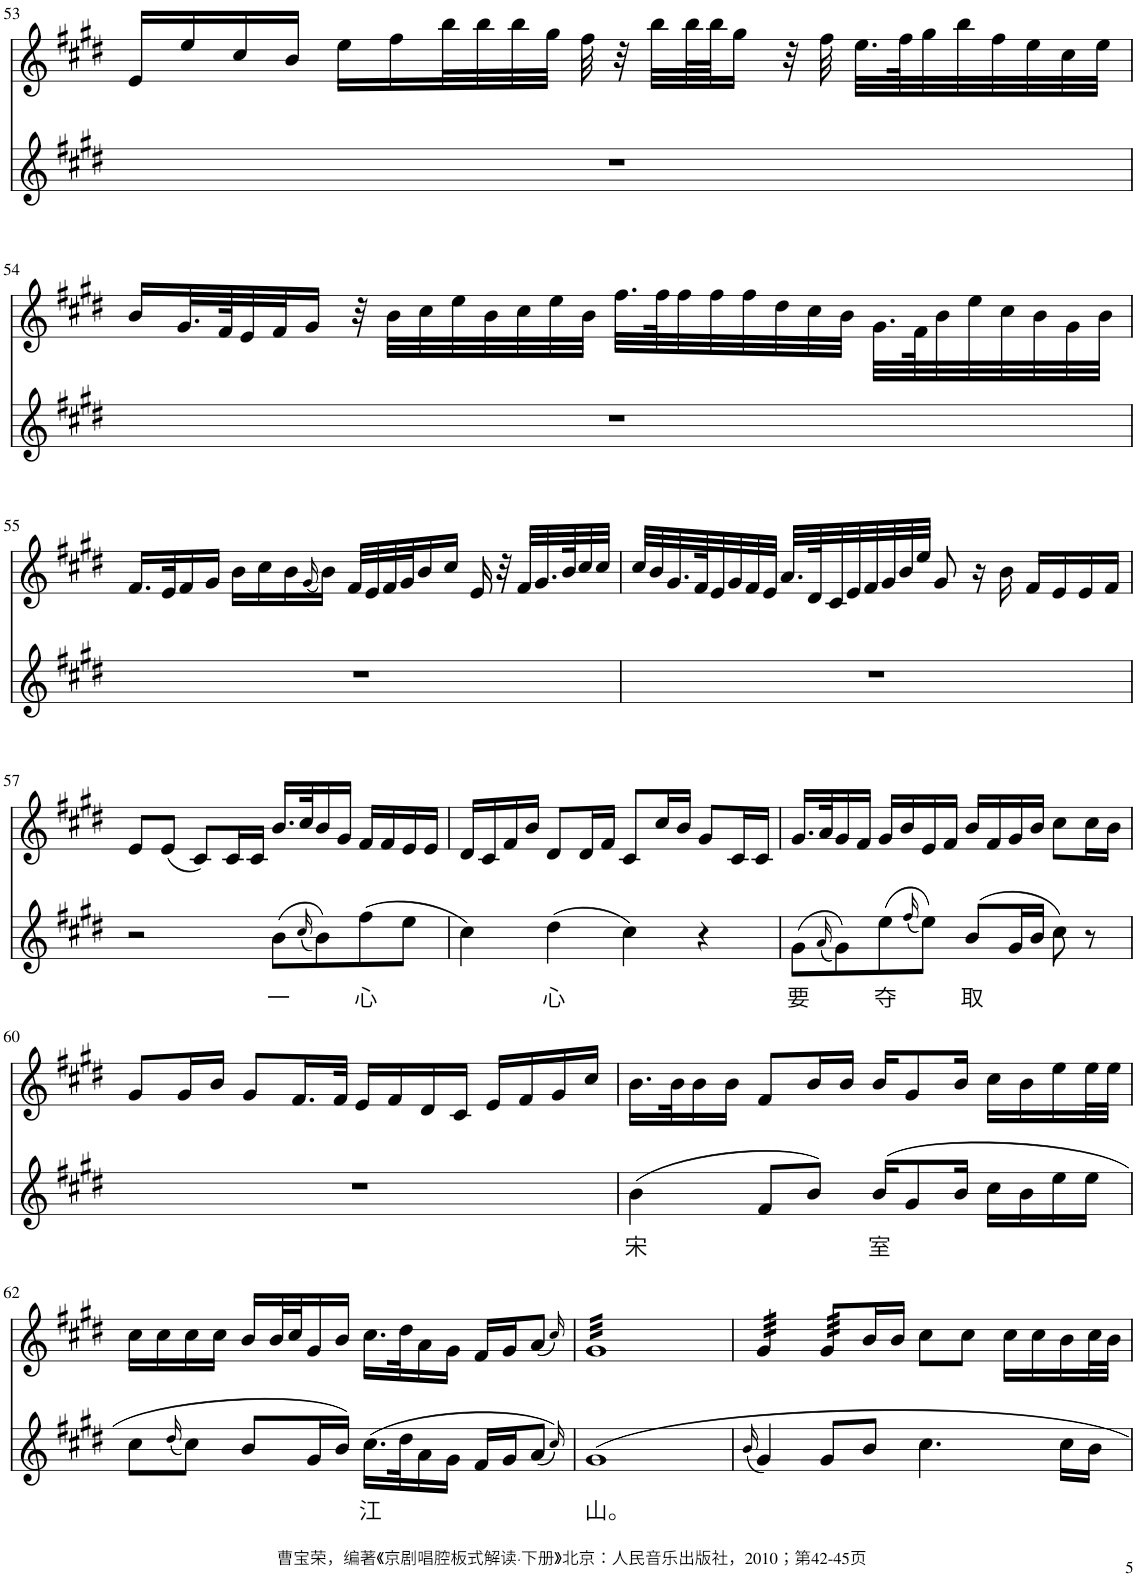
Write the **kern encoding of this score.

**kern	**text	**kern
*part2	*part2	*part1
*staff2	*staff2	*staff1
*I"Piano	*	*I"Piano
*I'Pno	*	*I'Pno
!!LO:PB:g=z
*clefG2	*	*clefG2
*k[f#c#g#d#]	*	*k[f#c#g#d#]
*M4/4	*	*M4/4
=53	=53	=53
1r	.	16e/LL
.	.	16ee/
.	.	16cc#/
.	.	16b/JJ
.	.	16ee\LL
.	.	16ff#\
.	.	32bb\L
.	.	32bb\
.	.	32bb\
.	.	32gg#\JJJ
.	.	32ff#\
.	.	32r
.	.	32bb\LLL
.	.	64bb\L
.	.	64bb\JJ
.	.	16gg#\JJ
.	.	32r
.	.	32ff#\
.	.	32.ee\LLL
.	.	64ff#\K
.	.	32gg#\
.	.	32bb\
.	.	32ff#\
.	.	32ee\
.	.	32cc#\
.	.	32ee\JJJ
!!LO:LB:g=z
=54	=54	=54
1r	.	16b/LL
.	.	32.g#/L
.	.	64f#/K
.	.	32e/
.	.	32f#/J
.	.	16g#/JJ
.	.	32r
.	.	32b\LLL
.	.	32cc#\
.	.	32ee\
.	.	32b\
.	.	32cc#\
.	.	32ee\
.	.	32b\JJJ
.	.	32.ff#\LLL
.	.	64ff#\K
.	.	32ff#\
.	.	32ff#\
.	.	32ff#\
.	.	32dd#\
.	.	32cc#\
.	.	32b\JJJ
.	.	32.g#\LLL
.	.	64f#\K
.	.	32b\
.	.	32ee\
.	.	32cc#\
.	.	32b\
.	.	32g#\
.	.	32b\JJJ
!!LO:LB:g=z
=55	=55	=55
1r	.	16.f#/LL
.	.	32e/K
.	.	16f#/
.	.	16g#/JJ
.	.	16b\LL
.	.	16cc#\
.	.	16b\
.	.	(16qg#/
.	.	16b\JJ)
.	.	32f#/LLL
.	.	32e/
.	.	32f#/
.	.	32g#/J
.	.	16b/
.	.	16cc#/JJ
.	.	16e/
.	.	32r
.	.	32f#/LLL
.	.	32.g#/
.	.	64b/K
.	.	32cc#/
.	.	32cc#/JJJ
=56	=56	=56
1r	.	32cc#/LLL
.	.	32b/
.	.	32.g#/
.	.	64f#/K
.	.	32e/
.	.	32g#/
.	.	32f#/
.	.	32e/JJJ
.	.	32.a/LLL
.	.	64d#/K
.	.	32c#/
.	.	32e/
.	.	32f#/
.	.	32g#/
.	.	32b/
.	.	32ee/JJJ
.	.	8g#/
.	.	16r
.	.	16b\
.	.	16f#/LL
.	.	16e/
.	.	16e/
.	.	16f#/JJ
!!LO:LB:g=z
=57	=57	=57
2r	.	8e/L
.	.	(8e/J
.	.	8c#/L)
.	.	16c#/L
.	.	16c#/JJ
!	!LO:LY:b	!
(8b\L	一	16.b/LL
.	.	32cc#/K
(16qcc#/	.	.
8b\))	.	16b/
.	.	16g#/JJ
!	!LO:LY:b	!
(8ff#\	心	16f#/LL
.	.	16f#/
8ee\J	.	16e/
.	.	16e/JJ
=58	=58	=58
4cc#\)	.	16d#/LL
.	.	16c#/
.	.	16f#/
.	.	16b/JJ
!	!LO:LY:b	!
(4dd#\	心	8d#/L
.	.	16d#/L
.	.	16f#/JJ
4cc#\)	.	8c#/L
.	.	16cc#/L
.	.	16b/JJ
4r	.	8g#/L
.	.	16c#/L
.	.	16c#/JJ
=59	=59	=59
!	!LO:LY:b	!
(8g#\L	要	16.g#/LL
.	.	32a/K
(16qa/	.	.
8g#\))	.	16g#/
.	.	16f#/JJ
!	!LO:LY:b	!
(8ee\	夺	16g#/LL
.	.	16b/
(16qff#/	.	.
8ee\J))	.	16e/
.	.	16f#/JJ
!	!LO:LY:b	!
(8b/L	取	16b/LL
.	.	16f#/
16g#/L	.	16g#/
16b/JJ	.	16b/JJ
8cc#\)	.	8cc#\L
8r	.	16cc#\L
.	.	16b\JJ
!!LO:LB:g=z
=60	=60	=60
1r	.	8g#/L
.	.	16g#/L
.	.	16b/JJ
.	.	8g#/L
.	.	16.f#/L
.	.	32f#/JJk
.	.	16e/LL
.	.	16f#/
.	.	16d#/
.	.	16c#/JJ
.	.	16e/LL
.	.	16f#/
.	.	16g#/
.	.	16cc#/JJ
=61	=61	=61
!	!LO:LY:b	!
(4b\	宋	16.b\LL
.	.	32b\K
.	.	16b\
.	.	16b\JJ
8f#/L	.	8f#/L
8b/J)	.	16b/L
.	.	16b/JJ
!	!LO:LY:b	!
(16b/KL	室	16b/KL
8g#/	.	8g#/
16b/Jk	.	16b/Jk
16cc#\LL	.	16cc#\LL
16b\	.	16b\
16ee\	.	16ee\
16ee\JJ	.	32ee\L
.	.	32ee\JJJ
!!LO:LB:g=z
=62	=62	=62
8cc#\L	.	16cc#\LL
.	.	16cc#\
(16qdd#/	.	.
8cc#\J)	.	16cc#\
.	.	16cc#\JJ
8b/L	.	16b/LL
.	.	32b/L
.	.	32cc#/J
16g#/L	.	16g#/
16b/JJ)	.	16b/JJ
!	!LO:LY:b	!
(16.cc#\LL	江	16.cc#\LL
32dd#\K	.	32dd#\K
16a\	.	16a\
16g#\JJ	.	16g#\JJ
16f#/LL	.	16f#/LL
16g#/J	.	16g#/J
(8a/J	.	(8a/J
16qcc#/))	.	16qcc#/)
=63	=63	=63
!	!LO:LY:b	!
*	*	*tremolo
1g#	山。	32g#LLL
.	.	32g#
.	.	32g#
.	.	32g#
.	.	32g#
.	.	32g#
.	.	32g#
.	.	32g#
.	.	32g#
.	.	32g#
.	.	32g#
.	.	32g#
.	.	32g#
.	.	32g#
.	.	32g#
.	.	32g#
.	.	32g#
.	.	32g#
.	.	32g#
.	.	32g#
.	.	32g#
.	.	32g#
.	.	32g#
.	.	32g#
.	.	32g#
.	.	32g#
.	.	32g#
.	.	32g#
.	.	32g#
.	.	32g#
.	.	32g#
.	.	32g#JJJ
=64	=64	=64
(16qb/	.	.
4g#/)	.	32g#/LLL
.	.	32g#/
.	.	32g#/
.	.	32g#/
.	.	32g#/
.	.	32g#/
.	.	32g#/
.	.	32g#/JJJ
8g#/L	.	64g#/LLLL
.	.	64g#/
.	.	64g#/
.	.	64g#/
.	.	64g#/
.	.	64g#/
.	.	64g#/
.	.	64g#/
*	*	*Xtremolo
8b/J	.	16b/L
.	.	16b/JJ
4.cc#\	.	8cc#\L
.	.	8cc#\J
.	.	16cc#\LL
.	.	16cc#\
16cc#\LL	.	16b\
16b\JJ	.	32cc#\L
.	.	32b\JJJ
=	=	=
*-	*-	*-
